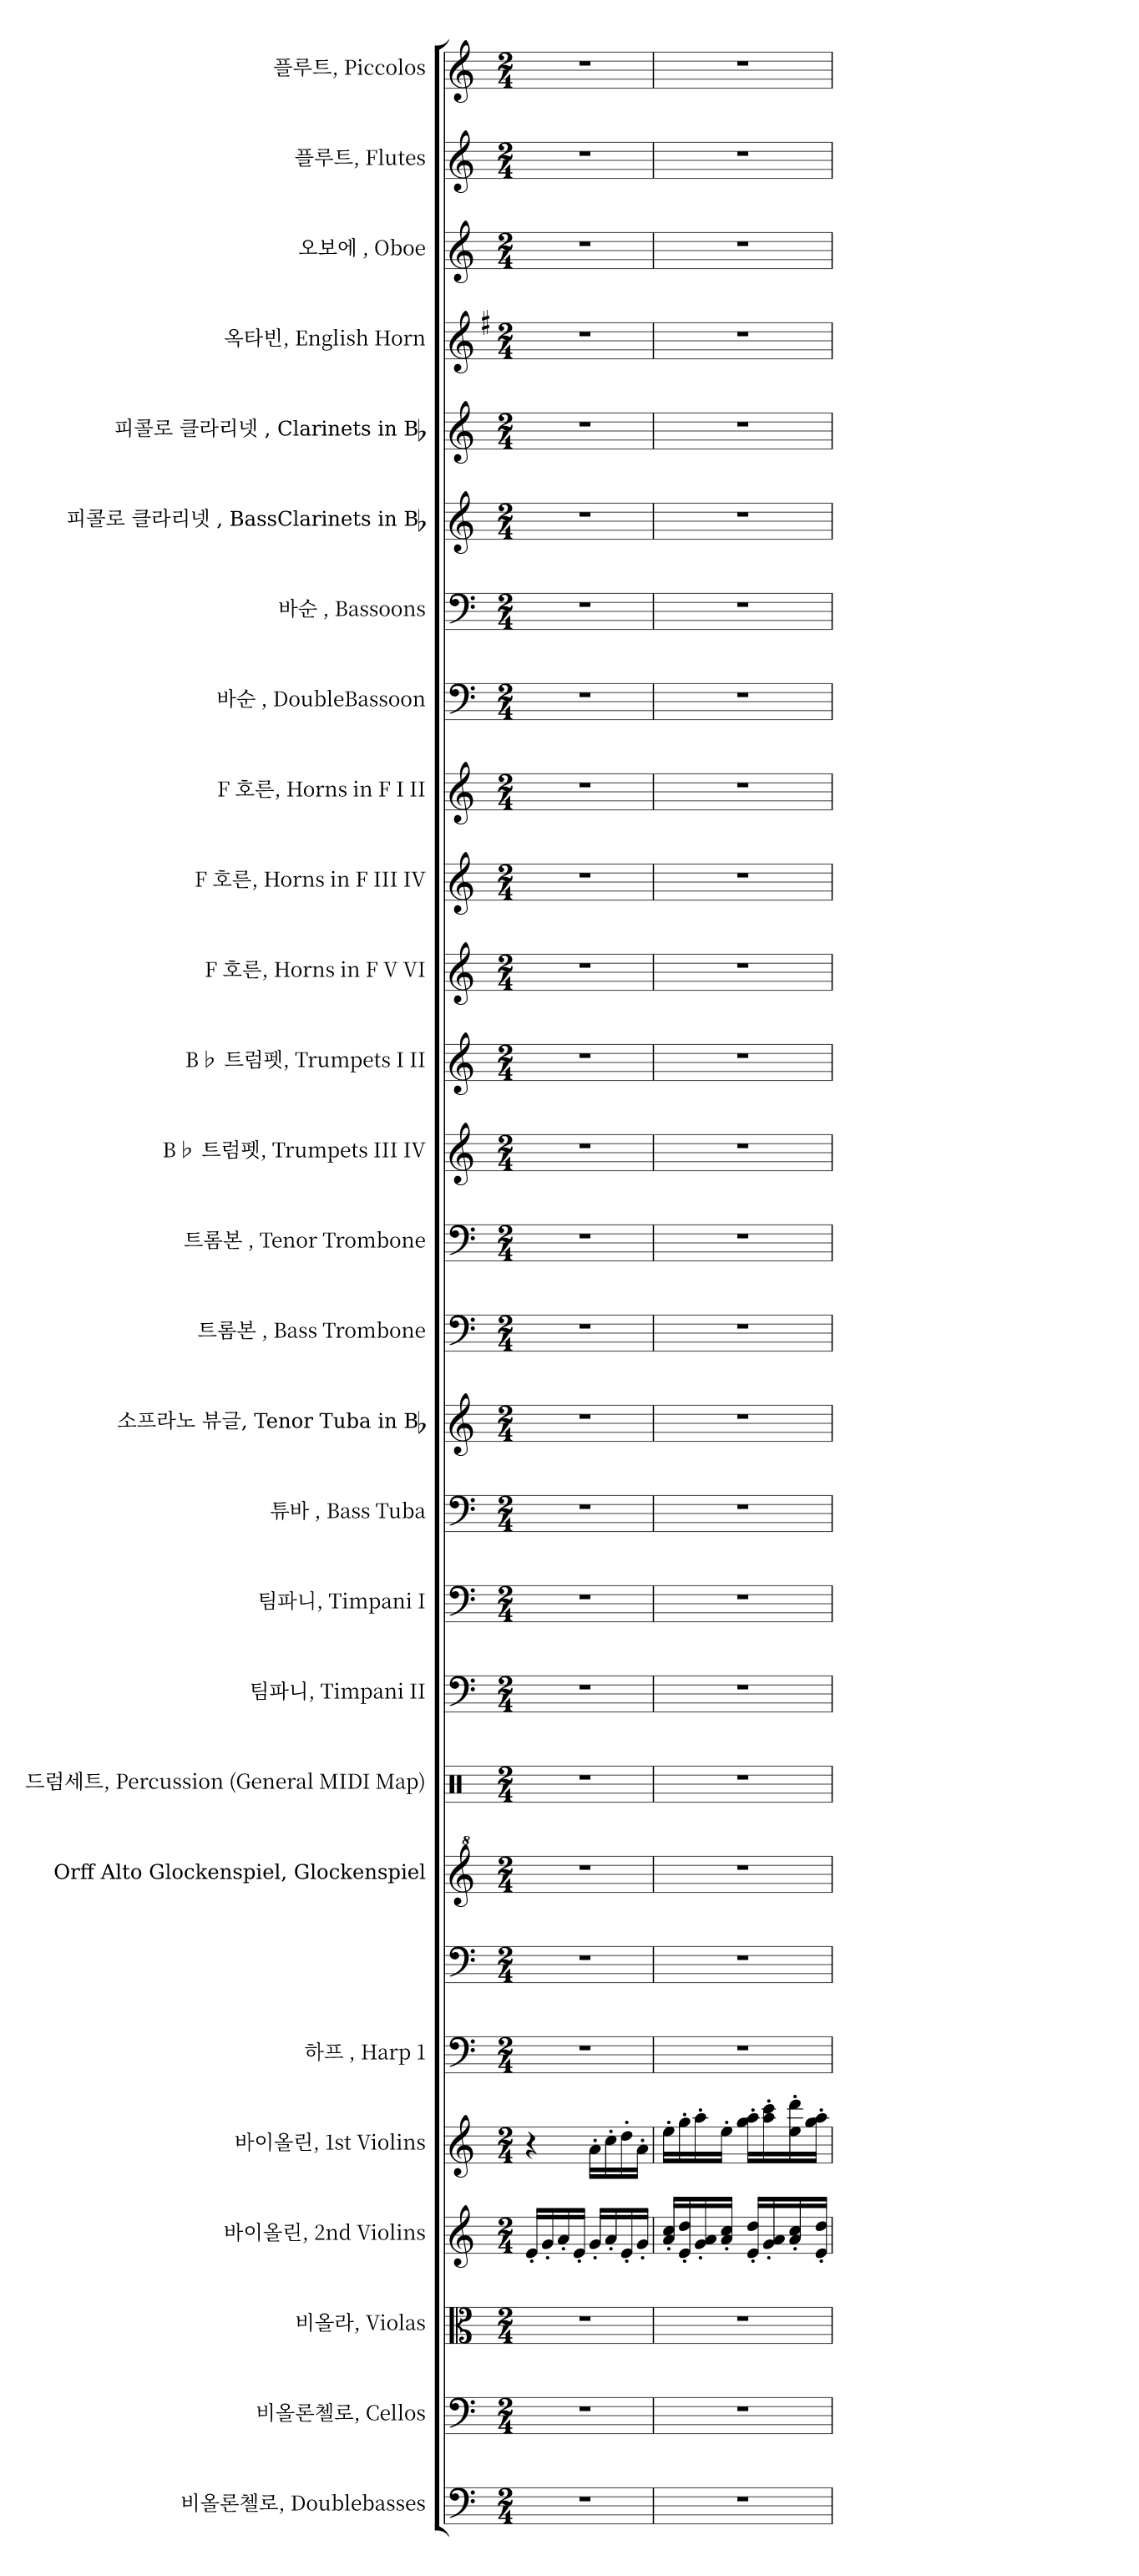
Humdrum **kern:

**kern	**kern	**kern	**kern	**kern	**kern	**kern	**kern	**kern	**kern	**kern	**kern	**kern	**kern	**kern	**kern	**kern	**kern	**kern	**kern	**kern	**kern	**kern	**kern	**kern	**kern	**kern	**kern
*part27	*part26	*part25	*part24	*part23	*part22	*part22	*part21	*part20	*part19	*part18	*part17	*part16	*part15	*part14	*part13	*part12	*part11	*part10	*part9	*part8	*part7	*part6	*part5	*part4	*part3	*part2	*part1
*staff28	*staff27	*staff26	*staff25	*staff24	*staff23	*staff22	*staff21	*staff20	*staff19	*staff18	*staff17	*staff16	*staff15	*staff14	*staff13	*staff12	*staff11	*staff10	*staff9	*staff8	*staff7	*staff6	*staff5	*staff4	*staff3	*staff2	*staff1
*I"비올론첼로, Doublebasses	*I"비올론첼로, Cellos	*I"비올라, Violas	*I"바이올린, 2nd Violins	*I"바이올린, 1st Violins	*I"하프 , Harp 1	*	*I"Orff Alto Glockenspiel, Glockenspiel	*I"드럼세트, Percussion (General MIDI Map)	*I"팀파니, Timpani II	*I"팀파니, Timpani I	*I"튜바 , Bass Tuba	*I"소프라노 뷰글, Tenor Tuba in Bb	*I"트롬본 , Bass Trombone	*I"트롬본 , Tenor Trombone	*I"B♭ 트럼펫, Trumpets III IV	*I"B♭ 트럼펫, Trumpets I II	*I"F 호른, Horns in F  V  VI	*I"F 호른, Horns in F III IV	*I"F 호른, Horns in F  I  II	*I"바순 , DoubleBassoon	*I"바순 , Bassoons	*I"피콜로 클라리넷 , BassClarinets in Bb	*I"피콜로 클라리넷 , Clarinets in Bb	*I"옥타빈, English Horn	*I"오보에 , Oboe	*I"플루트, Flutes	*I"플루트, Piccolos
*	*	*I'Vlas.	*I'Vlns.	*I'Vlns.	*I'Hrp.	*	*I'O. A. Glk.	*	*I'Timp.	*I'Timp.	*I'Tba.	*	*I'Tbn.	*I'Tbn.	*I'B♭ Tpt.	*I'B♭ Tpt.	*I'F Hn.	*I'F Hn.	*I'F Hn.	*	*I'Bsn.	*	*	*	*I'Ob.	*I'Fl.	*
*clefF4	*clefF4	*clefC3	*clefG2	*clefG2	*clefF4	*clefF4	*clefG^2	*clefX	*clefF4	*clefF4	*clefF4	*clefG2	*clefF4	*clefF4	*clefG2	*clefG2	*clefG2	*clefG2	*clefG2	*clefF4	*clefF4	*clefG2	*clefG2	*clefG2	*clefG2	*clefG2	*clefG2
*	*	*	*	*	*	*	*	*	*	*	*	*	*	*	*ITrd1c2	*ITrd1c2	*ITrd4c7	*ITrd4c7	*ITrd4c7	*	*	*ITrd-5c-8	*ITrd-5c-8	*ITrd4c7	*	*	*
*k[]	*k[]	*k[]	*k[]	*k[]	*k[]	*k[]	*k[]	*k[]	*k[]	*k[]	*k[]	*k[]	*k[]	*k[]	*k[b-e-]	*k[b-e-]	*k[b-]	*k[b-]	*k[b-]	*k[]	*k[]	*k[b-e-a-d-]	*k[b-e-a-d-]	*k[]	*k[]	*k[]	*k[]
*M2/4	*M2/4	*M2/4	*M2/4	*M2/4	*M2/4	*M2/4	*M2/4	*M2/4	*M2/4	*M2/4	*M2/4	*M2/4	*M2/4	*M2/4	*M2/4	*M2/4	*M2/4	*M2/4	*M2/4	*M2/4	*M2/4	*M2/4	*M2/4	*M2/4	*M2/4	*M2/4	*M2/4
*MM120	*MM120	*MM120	*MM120	*MM120	*MM120	*MM120	*MM120	*MM120	*MM120	*MM120	*MM120	*MM120	*MM120	*MM120	*MM120	*MM120	*MM120	*MM120	*MM120	*MM120	*MM120	*MM120	*MM120	*MM120	*MM120	*MM120	*MM120
=1	=1	=1	=1	=1	=1	=1	=1	=1	=1	=1	=1	=1	=1	=1	=1	=1	=1	=1	=1	=1	=1	=1	=1	=1	=1	=1	=1
2r	2r	2r	16e'/LL	4r	2r	2r	2r	2r	2r	2r	2r	2r	2r	2r	2r	2r	2r	2r	2r	2r	2r	2r	2r	2r	2r	2r	2r
.	.	.	16g'/	.	.	.	.	.	.	.	.	.	.	.	.	.	.	.	.	.	.	.	.	.	.	.	.
.	.	.	16a'/	.	.	.	.	.	.	.	.	.	.	.	.	.	.	.	.	.	.	.	.	.	.	.	.
.	.	.	16e'/JJ	.	.	.	.	.	.	.	.	.	.	.	.	.	.	.	.	.	.	.	.	.	.	.	.
.	.	.	16g'/LL	16a'\LL	.	.	.	.	.	.	.	.	.	.	.	.	.	.	.	.	.	.	.	.	.	.	.
.	.	.	16a'/	16cc'\	.	.	.	.	.	.	.	.	.	.	.	.	.	.	.	.	.	.	.	.	.	.	.
.	.	.	16e'/	16dd'\	.	.	.	.	.	.	.	.	.	.	.	.	.	.	.	.	.	.	.	.	.	.	.
.	.	.	16g'/JJ	16a'\JJ	.	.	.	.	.	.	.	.	.	.	.	.	.	.	.	.	.	.	.	.	.	.	.
=2	=2	=2	=2	=2	=2	=2	=2	=2	=2	=2	=2	=2	=2	=2	=2	=2	=2	=2	=2	=2	=2	=2	=2	=2	=2	=2	=2
2r	2r	2r	16a/' 16cc/'LL	16ee'\LL	2r	2r	2r	2r	2r	2r	2r	2r	2r	2r	2r	2r	2r	2r	2r	2r	2r	2r	2r	2r	2r	2r	2r
.	.	.	16e/' 16dd/'	16gg'\	.	.	.	.	.	.	.	.	.	.	.	.	.	.	.	.	.	.	.	.	.	.	.
.	.	.	16g/' 16a/'	16aa'\	.	.	.	.	.	.	.	.	.	.	.	.	.	.	.	.	.	.	.	.	.	.	.
.	.	.	16a/' 16cc/'JJ	16ee'\JJ	.	.	.	.	.	.	.	.	.	.	.	.	.	.	.	.	.	.	.	.	.	.	.
.	.	.	16e/' 16dd/'LL	16gg\' 16aa\'LL	.	.	.	.	.	.	.	.	.	.	.	.	.	.	.	.	.	.	.	.	.	.	.
.	.	.	16g/' 16a/'	16aa\' 16ccc\'	.	.	.	.	.	.	.	.	.	.	.	.	.	.	.	.	.	.	.	.	.	.	.
.	.	.	16a/' 16cc/'	16ee\' 16ddd\'	.	.	.	.	.	.	.	.	.	.	.	.	.	.	.	.	.	.	.	.	.	.	.
.	.	.	16e/' 16dd/'JJ	16gg\' 16aa\'JJ	.	.	.	.	.	.	.	.	.	.	.	.	.	.	.	.	.	.	.	.	.	.	.
=	=	=	=	=	=	=	=	=	=	=	=	=	=	=	=	=	=	=	=	=	=	=	=	=	=	=	=
*-	*-	*-	*-	*-	*-	*-	*-	*-	*-	*-	*-	*-	*-	*-	*-	*-	*-	*-	*-	*-	*-	*-	*-	*-	*-	*-	*-
